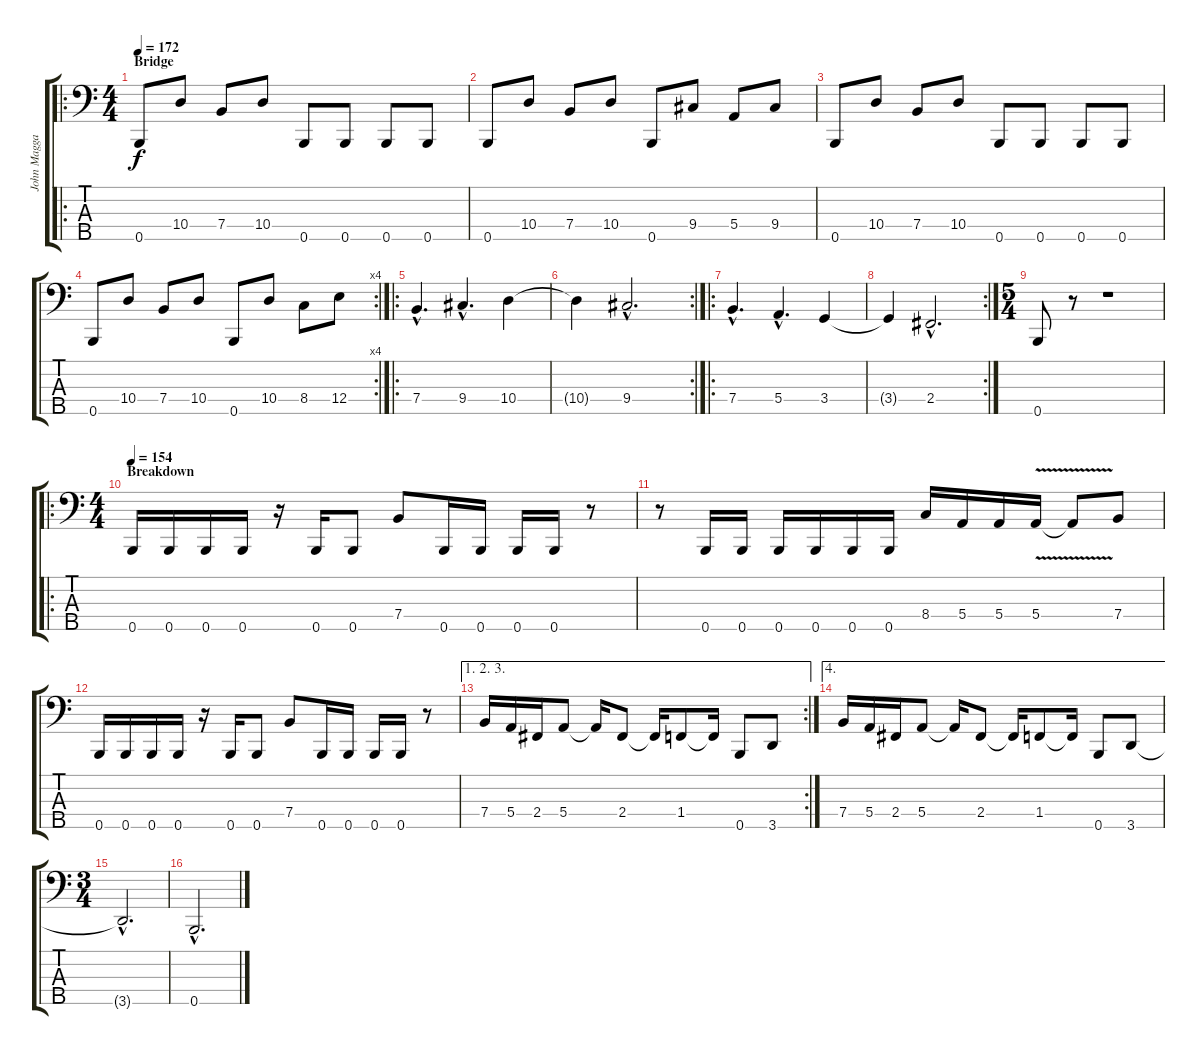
\track ("John Maggard" "John Magga") {instrument electricbassfinger}
\staff {score tabs}
\tuning (G2 D2 A1 E1 B0) {hide}
\ro
\ts (4 4)
\section ("" "Bridge")
\tempo 172
\clef f4
\ks c
0.5.8{dy f} 10.4.8 7.4.8 10.4.8 0.5.8 0.5.8 0.5.8 0.5.8 |
0.5.8 10.4.8 7.4.8 10.4.8 0.5.8 9.4.8 5.4.8 9.4.8 |
0.5.8 10.4.8 7.4.8 10.4.8 0.5.8 0.5.8 0.5.8 0.5.8 |
\rc 4
0.5.8 10.4.8 7.4.8 10.4.8 0.5.8 10.4.8 8.4.8 12.4.8 |
\ro
7.4{hac}.4{d} 9.4{hac}.4{d} 10.4.4 |
\rc 2
10.4{t}.4 9.4{hac}.2{d} |
\ro
7.4{hac}.4{d} 5.4{hac}.4{d} 3.4.4 |
\rc 2
3.4{t}.4 2.4{hac}.2{d} |
\ts (5 4)
0.5.8 r.8 r.1 |
\ro
\ts (4 4)
\section ("" "Breakdown")
\tempo 154
0.5.16 0.5.16 0.5.16 0.5.16 r.16 0.5.16 0.5.8 7.4.8 0.5.16 0.5.16 0.5.16 0.5.16 r.8 |
r.8 0.5.16 0.5.16 0.5.16 0.5.16 0.5.16 0.5.16 8.4.16 5.4.16 5.4.16 5.4{v}.16 5.4{t}.8 7.4.8 |
0.5.16 0.5.16 0.5.16 0.5.16 r.16 0.5.16 0.5.8 7.4.8 0.5.16 0.5.16 0.5.16 0.5.16 r.8 |
\ae (1 2 3)
\rc 2
7.4.16 5.4.16 2.4.16 5.4.8 5.4{t}.16 2.4.8 2.4{t}.16 1.4.8 1.4{t}.16 0.5.8 3.5.8 |
\ae 4
7.4.16 5.4.16 2.4.16 5.4.8 5.4{t}.16 2.4.8 2.4{t}.16 1.4.8 1.4{t}.16 0.5.8 3.5.8 |
\ts (3 4)
3.5{hac t}.2{d} |
0.5{hac}.2{d}
